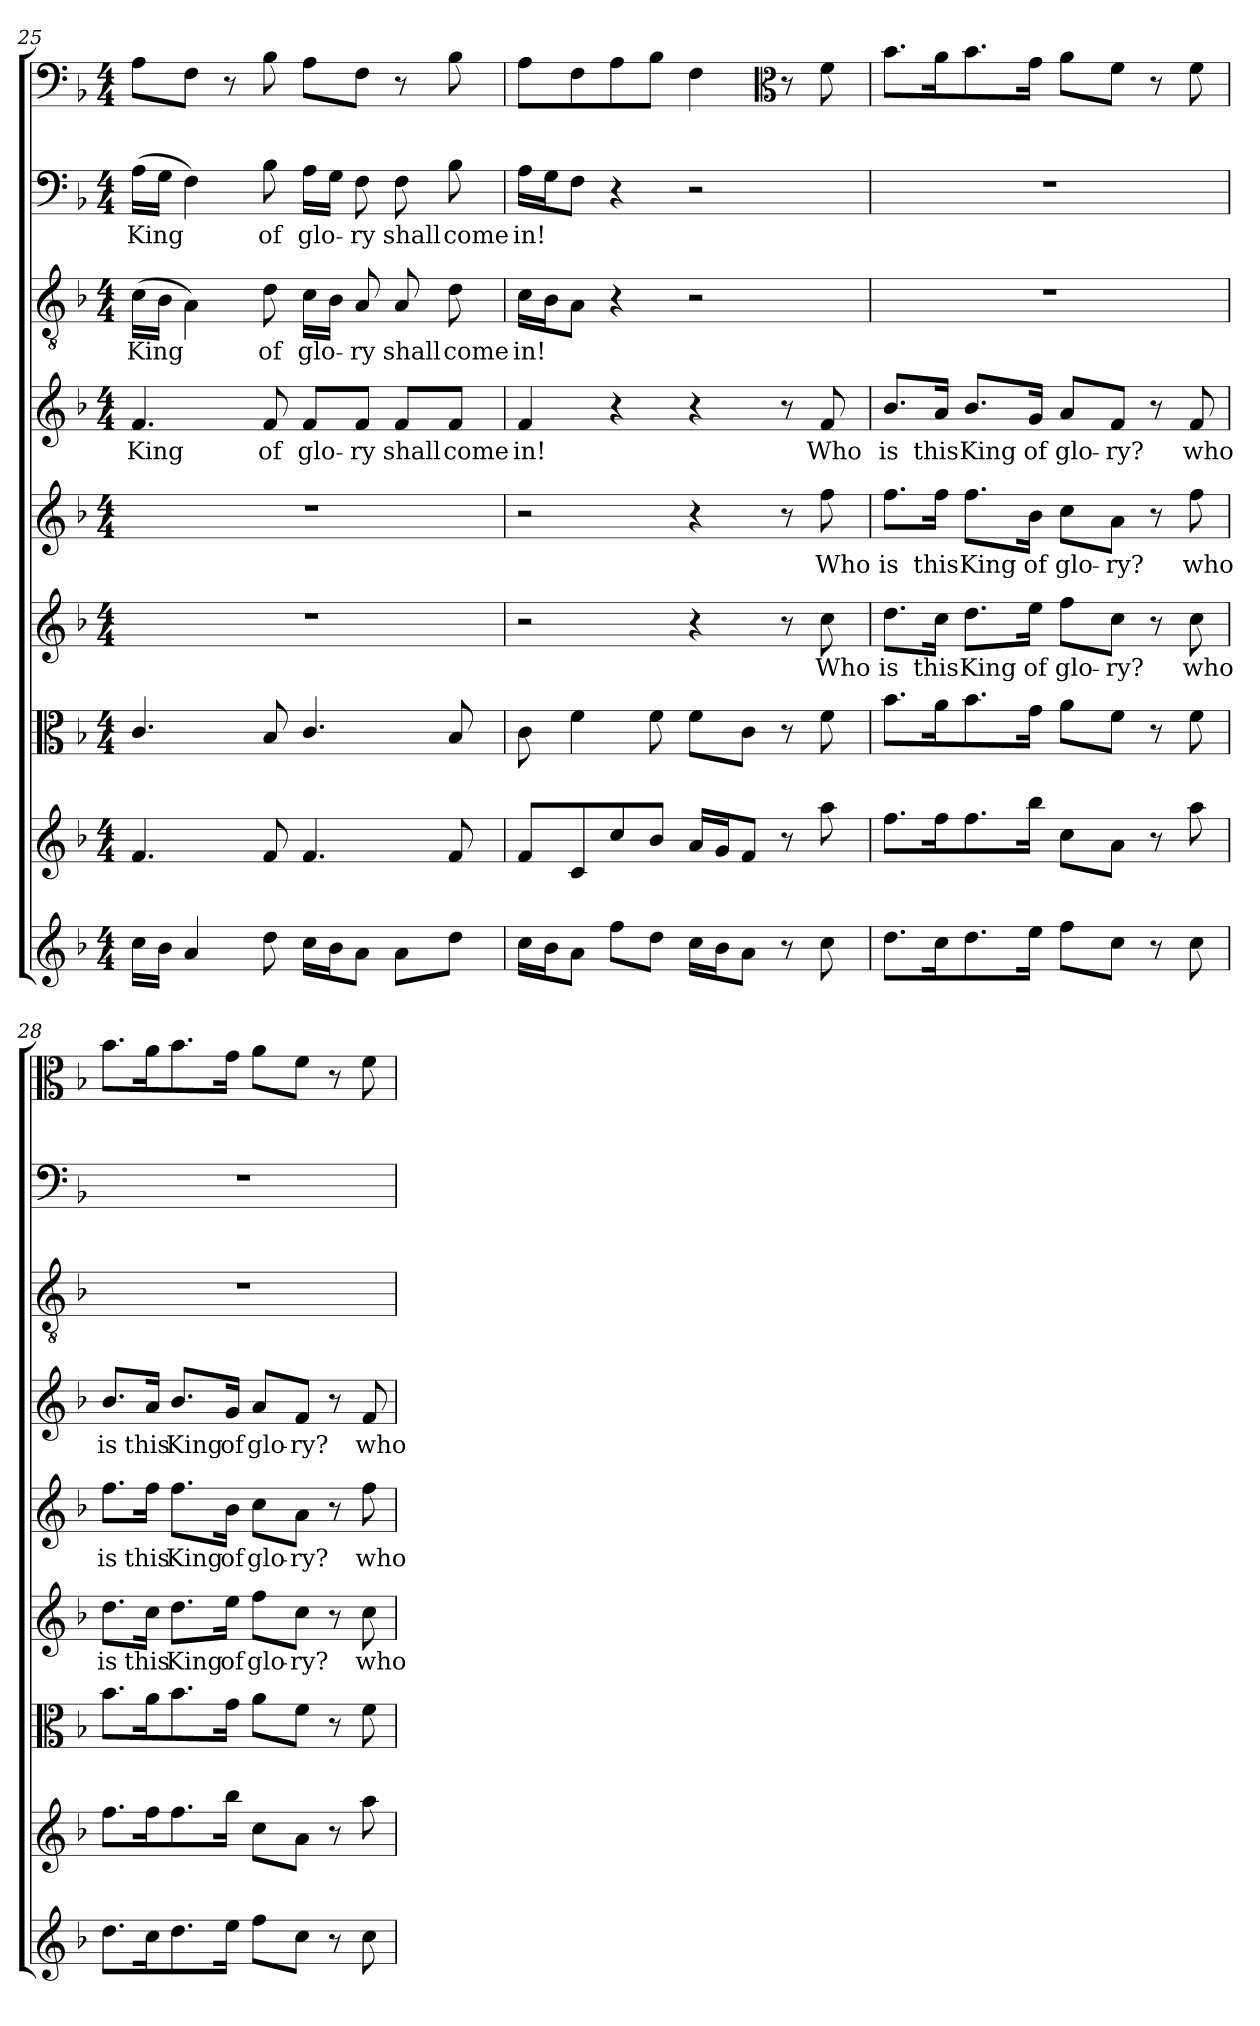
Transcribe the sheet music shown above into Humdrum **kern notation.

**kern	**kern	**kern	**kern	**text	**kern	**text	**kern	**text	**kern	**text	**kern	**text	**kern
*part9	*part8	*part7	*part6	*part6	*part5	*part5	*part4	*part4	*part3	*part3	*part2	*part2	*part1
*staff9	*staff8	*staff7	*staff6	*staff6	*staff5	*staff5	*staff4	*staff4	*staff3	*staff3	*staff2	*staff2	*staff1
*clefG2	*clefG2	*clefC3	*clefG2	*	*clefG2	*	*clefG2	*	*clefGv2	*	*clefF4	*	*clefF4
*k[b-]	*k[b-]	*k[b-]	*k[b-]	*	*k[b-]	*	*k[b-]	*	*k[b-]	*	*k[b-]	*	*k[b-]
*F:	*F:	*F:	*F:	*	*F:	*	*F:	*	*F:	*	*F:	*	*F:
*M4/4	*M4/4	*M4/4	*M4/4	*	*M4/4	*	*M4/4	*	*M4/4	*	*M4/4	*	*M4/4
=25	=25	=25	=25	=25	=25	=25	=25	=25	=25	=25	=25	=25	=25
16cc\LL	4.f/	4.c/	1r	.	1r	.	4.f/	King	(16c\LL	King	(16A\LL	King	8A\L
16b-\JJ	.	.	.	.	.	.	.	.	16B-\JJ	.	16G\JJ	.	.
4a/	.	.	.	.	.	.	.	.	4A\)	.	4F\)	.	8F\J
.	.	.	.	.	.	.	.	.	.	.	.	.	8r
8dd\	8f/	8B-/	.	.	.	.	8f/	of	8d\	of	8B-\	of	8B-\
16cc\LL	4.f/	4.c/	.	.	.	.	8f/L	glo-	16c\LL	glo-	16A\LL	glo-	8A\L
16b-\J	.	.	.	.	.	.	.	.	16B-\JJ	.	16G\JJ	.	.
8a\J	.	.	.	.	.	.	8f/J	-ry	8A/	-ry	8F\	-ry	8F\J
8a\L	.	.	.	.	.	.	8f/L	shall	8A/	shall	8F\	shall	8r
8dd\J	8f/	8B-/	.	.	.	.	8f/J	come	8d\	come	8B-\	come	8B-\
=26	=26	=26	=26	=26	=26	=26	=26	=26	=26	=26	=26	=26	=26
16cc\LL	8f/L	8c\	2r	.	2r	.	4f/	in!	16c\LL	in!	16A\LL	in!	8A\L
16b-\J	.	.	.	.	.	.	.	.	16B-\J	.	16G\J	.	.
8a\J	8c/	4f\	.	.	.	.	.	.	8A\J	.	8F\J	.	8F\
8ff\L	8cc/	.	.	.	.	.	4r	.	4r	.	4r	.	8A\
8dd\J	8b-/J	8f\	.	.	.	.	.	.	.	.	.	.	8B-\J
16cc\LL	16a/LL	8f\L	4r	.	4r	.	4r	.	2r	.	2r	.	4F\
16b-\J	16g/J	.	.	.	.	.	.	.	.	.	.	.	.
8a\J	8f/J	8c\J	.	.	.	.	.	.	.	.	.	.	.
*	*	*	*	*	*	*	*	*	*	*	*	*	*clefC3
8r	8r	8r	8r	.	8r	.	8r	.	.	.	.	.	8r
8cc\	8aa\	8f\	8cc\	Who	8ff\	Who	8f/	Who	.	.	.	.	8f\
=27	=27	=27	=27	=27	=27	=27	=27	=27	=27	=27	=27	=27	=27
8.dd\L	8.ff\L	8.b-\L	8.dd\L	is	8.ff\L	is	8.b-/L	is	1r	.	1r	.	8.b-\L
16cc\K	16ff\K	16a\K	16cc\Jk	this	16ff\Jk	this	16a/Jk	this	.	.	.	.	16a\K
8.dd\	8.ff\	8.b-\	8.dd\L	King	8.ff\L	King	8.b-/L	King	.	.	.	.	8.b-\
16ee\Jk	16bb-\Jk	16g\Jk	16ee\Jk	of	16b-\Jk	of	16g/Jk	of	.	.	.	.	16g\Jk
8ff\L	8cc\L	8a\L	8ff\L	glo-	8cc\L	glo-	8a/L	glo-	.	.	.	.	8a\L
8cc\J	8a\J	8f\J	8cc\J	-ry?	8a\J	-ry?	8f/J	-ry?	.	.	.	.	8f\J
8r	8r	8r	8r	.	8r	.	8r	.	.	.	.	.	8r
8cc\	8aa\	8f\	8cc\	who	8ff\	who	8f/	who	.	.	.	.	8f\
=28	=28	=28	=28	=28	=28	=28	=28	=28	=28	=28	=28	=28	=28
8.dd\L	8.ff\L	8.b-\L	8.dd\L	is	8.ff\L	is	8.b-/L	is	1r	.	1r	.	8.b-\L
16cc\K	16ff\K	16a\K	16cc\Jk	this	16ff\Jk	this	16a/Jk	this	.	.	.	.	16a\K
8.dd\	8.ff\	8.b-\	8.dd\L	King	8.ff\L	King	8.b-/L	King	.	.	.	.	8.b-\
16ee\Jk	16bb-\Jk	16g\Jk	16ee\Jk	of	16b-\Jk	of	16g/Jk	of	.	.	.	.	16g\Jk
8ff\L	8cc\L	8a\L	8ff\L	glo-	8cc\L	glo-	8a/L	glo-	.	.	.	.	8a\L
8cc\J	8a\J	8f\J	8cc\J	-ry?	8a\J	-ry?	8f/J	-ry?	.	.	.	.	8f\J
8r	8r	8r	8r	.	8r	.	8r	.	.	.	.	.	8r
8cc\	8aa\	8f\	8cc\	who	8ff\	who	8f/	who	.	.	.	.	8f\
=	=	=	=	=	=	=	=	=	=	=	=	=	=
*-	*-	*-	*-	*-	*-	*-	*-	*-	*-	*-	*-	*-	*-
